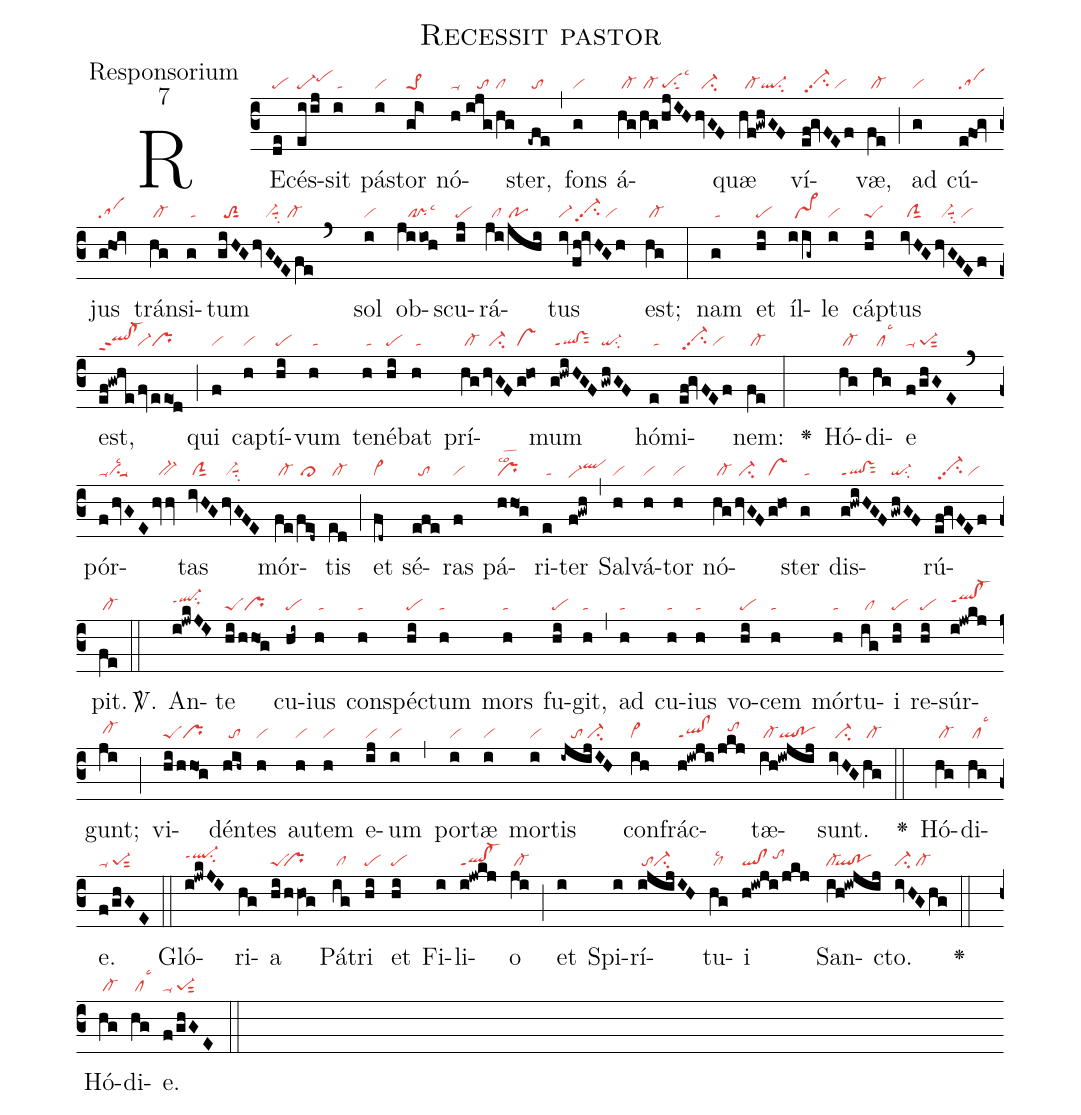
name:Recessit pastor;
office-part:Responsorium;
mode:7;
nabc-lines:1;
%%
(c3) RE(de|pe)cés(ei/ij|pe-pehi)sit(i|/ta)
pá(i|vi)stor(gi>|pe>1) nó(h//ijg/hg|ta-/////to//cl)ster,(-efe|/to) (,)
fons(g|vi) á(hg|/cl-|/hg|/cl-|/hjIH|pesu1sut1lsc3|/hvGF|//ci-)quæ(hf!gwhGF|//cl-ql-su2) ví(ef!gvFEf|/vi-hhpp2su2/vi)væ,(fe|/cl-) (;)
ad(g|vi) cú(e!fog|sa)jus(g!hoi|sa) trán(hg|/cl-)si(g|/ta)tum(giHG|//toS2sut1|/hvGFE/fe`|////vi-suu1su2//cl-)
sol(i|vi) ob(jiioh|///cl!prlsc3)scu(ij|pe)rá(ji/jhi|//cl//po)tus(iv|vi-|/fh!ivHGh|/vi-hhpp2su2/vi) est;(hg|/cl-) (:)
nam(g|/ta) et(hi|pe) íl(iig~|//pr~)le(i|vi) cáp(hi|peS)tus(ivHG|//clSsut1|/hvGFEf|//vi-suu1su2/vi) est,(ef!gwhe|qlhh!cl-hhppt2|/fveeo1d|vi-pr) (;)
qui(f|vi) cap(h|vi)tí(hi|pe)vum(h|/ta) te(h|/ta)né(hi|pe)bat(h|/ta) prí(hg|/cl-|/hvGF|//ci-|/g!ho|vs)mum(g!hwiHGF|/ql!vsppt1sut2|/gwhGF|qi-su2) hó(e|/ta)mi(ef!gvFEf|/vi-hhpp2su2/vi)nem:(fe|/cl-) (:)
<v>\greheightstar</v>()
Hó(hg|/cl-)di(hg|/cllsc3)e(f|ta-|/ghGE`|pe-1sut2)
pór(f/hvGE|ta-visu1suu1lsc2|/hvv|//bv-)tas(ivHG|/clSsut1|/hvGFE|/vi-suu1su2) mór(fe|/cl-|/fed~|/cl>)tis(ed|/cl-) (;)
et(fd~|cl~) sé(efe|//to)ras(f|vi) pá(hho1g|prlsco2)ri(e|/ta)ter(f!gwh|vi-heqlhi) (,)
Sal(h|vi)vá(h|vi)tor(h|vi) nó(hg|/cl-|/hvGF|/ci-|/g!ho|vs)ster(g|/ta) dis(g!hwiHGF|ql!vssut2ppt1|/gwhGF|qi-su2)rú(ef!gvFEf|/vi-hhpp2su2/vi)pit.(fe|/cl-) (::)

<sp>V/</sp>.() An(i!jwkJI>|ql-hippt1su1sux1)te(hi/hho1g|peSpr) cu(hi~|pe)ius(h|/ta) con(h|ta)spé(hi|pe)ctum(h|ta) mors(h|ta) fu(hi|pe)git,(h|ta) (,) ad(h|ta) cu(h|ta)ius(h|ta) vo(hi|pe)cem(h|ta) mór(h|ta)tu(ig|/cl)i(hi|pe) re(hi|pe)súr(i!jwkj|qlhi!cl-hippt1)gunt;(ji|/cl-hh) (;)
vi(hi/hho1g|peSpr)dén(hih~|//to)tes(h|vi) au(h|vi)tem(h|vi) e(ij|vi)um(i|vi) (,) por(i|vi)tæ(i|vi) mor(i|vi)tis(-ijijIH|///to/ci-) con(ih|cl~)frác(h!iwji|ql!clppt1|/jkj|///tohi)tæ(ih!iwjij|/cl-ql!po)sunt.(ivHG|//ci-|/hg|/cl-) (::)

<v>\greheightstar</v>() Hó(hg|/cl-)di(hg|/cllsc3)e.(f|ta-|/ghGE|pe-1sut2) (::)

Gló(i!jwkJI|ql-hippt1su2)ri(hg)a(hi/hhVO!g|peS``pr)
Pá(ig|/cl)tri(hi|pe) et(hi|pe) Fi(i)li(i!jwkj|ql!cl-ppt1)o(ji|/cl-) (;)
et(i) Spi(i)rí(i!@jijIH|/toci-)tu(hg|/cllsc2)i(h!iwji/jkj|ql!cl/tohi)
San(ih!iw!@jij|cl-``ql!po)cto.(ivHGhg|ci-/cl-) (::)

<v>\greheightstar</v>() Hó(hg|/cl-)di(hg|/cllsc3)e.(f|ta-|/ghGE|pe-1sut2) (::)
